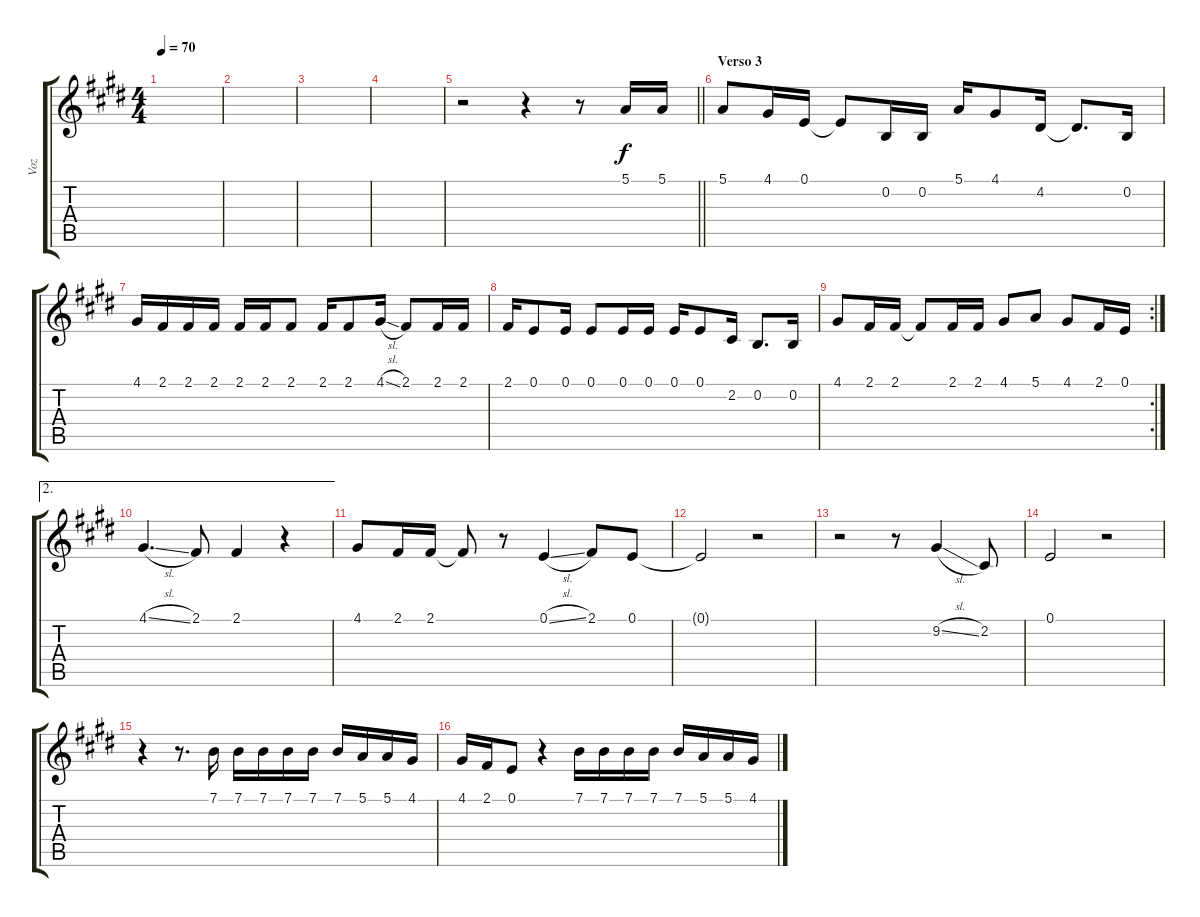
\track ("Voz" "Voz") {instrument tenorsax}
\staff {score tabs}
\tuning (E4 B3 G3 D3 A2 E2) {hide}
\ts (4 4)
\tempo 70
\clef g2
\ks e
|
|
|
|
\barLineRight lightlight
r.2 r.4 r.8 5.1.16 5.1.16 |
\section ("" "Verso 3")
5.1.8 4.1.16 0.1.16 0.1{t}.8 0.2.16 0.2.16 5.1.16 4.1.8 4.2.16 4.2{t}.8{d} 0.2.16 |
4.1.16 2.1.16 2.1.16 2.1.16 2.1.16 2.1.16 2.1.8 2.1.16 2.1.8 4.1{sl}.16 2.1.8 2.1.16 2.1.16 |
2.1.16 0.1.8 0.1.16 0.1.8 0.1.16 0.1.16 0.1.16 0.1.8 2.2.16 0.2.8{d} 0.2.16 |
\rc 2
4.1.8 2.1.16 2.1.16 2.1{t}.8 2.1.16 2.1.16 4.1.8 5.1.8 4.1.8 2.1.16 0.1.16 |
\ae 2
4.1{sl}.4{d} 2.1.8 2.1.4 r.4 |
4.1.8 2.1.16 2.1.16 2.1{t}.8 r.8 0.1{sl}.4 2.1.8 0.1.8 |
0.1{t}.2 r.2 |
r.2 r.8 9.2{sl}.4 2.2.8 |
0.1.2 r.2 |
r.4 r.8{d} 7.1.16 7.1.16 7.1.16 7.1.16 7.1.16 7.1.16 5.1.16 5.1.16 4.1.16 |
4.1.16 2.1.16 0.1.8 r.4 7.1.16 7.1.16 7.1.16 7.1.16 7.1.16 5.1.16 5.1.16 4.1{sl}.16
